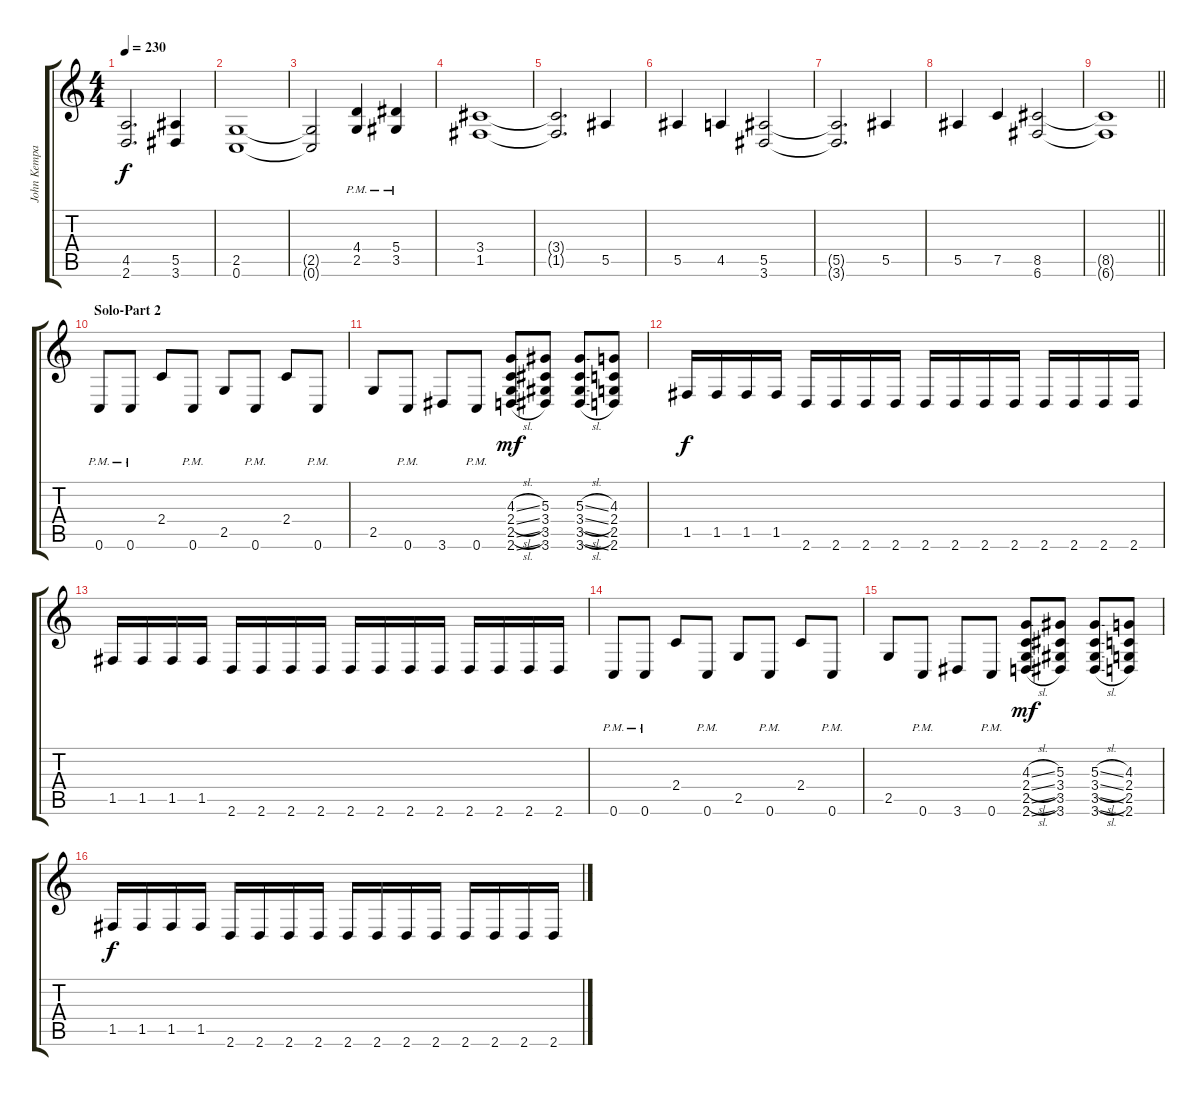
\track ("John Kempainen" "John Kempa") {instrument overdrivenguitar}
\staff {score tabs}
\tuning (C4 G3 Eb3 Bb2 F2 C2) {hide}
\ts (4 4)
\tempo 230
\clef g2
\ks c
(4.5{t} 2.6{t}).2{d dy f} (5.5 3.6).4 |
(2.5 0.6).1 |
(2.5{t} 0.6{t}).2 (4.4{pm} 2.5{pm}).4 (5.4{pm} 3.5{pm}).4 |
(3.4 1.5).1 |
(3.4{t} 1.5{t}).2{d} 5.5.4 |
5.5.4 4.5.4 (5.5 3.6).2 |
(5.5{t} 3.6{t}).2{d} 5.5.4 |
5.5.4 7.5.4 (8.5 6.6).2 |
\barLineRight lightlight
(8.5{t} 6.6{t}).1 |
\section ("" "Solo-Part 2")
0.6{pm}.8 0.6{pm}.8 2.4.8 0.6{pm}.8 2.5.8 0.6{pm}.8 2.4.8 0.6{pm}.8 |
2.5.8 0.6{pm}.8 3.6.8 0.6{pm}.8 (4.3{sl} 2.4{sl} 2.5{sl} 2.6{sl}).8{dy mf} (5.3 3.4 3.5 3.6).8 (5.3{sl} 3.4{sl} 3.5{sl} 3.6{sl}).8 (4.3 2.4 2.5 2.6).8 |
1.5.16{dy f} 1.5.16 1.5.16 1.5.16 2.6.16 2.6.16 2.6.16 2.6.16 2.6.16 2.6.16 2.6.16 2.6.16 2.6.16 2.6.16 2.6.16 2.6.16 |
1.5.16 1.5.16 1.5.16 1.5.16 2.6.16 2.6.16 2.6.16 2.6.16 2.6.16 2.6.16 2.6.16 2.6.16 2.6.16 2.6.16 2.6.16 2.6.16 |
0.6{pm}.8 0.6{pm}.8 2.4.8 0.6{pm}.8 2.5.8 0.6{pm}.8 2.4.8 0.6{pm}.8 |
2.5.8 0.6{pm}.8 3.6.8 0.6{pm}.8 (4.3{sl} 2.4{sl} 2.5{sl} 2.6{sl}).8{dy mf} (5.3 3.4 3.5 3.6).8 (5.3{sl} 3.4{sl} 3.5{sl} 3.6{sl}).8 (4.3 2.4 2.5 2.6).8 |
1.5.16{dy f} 1.5.16 1.5.16 1.5.16 2.6.16 2.6.16 2.6.16 2.6.16 2.6.16 2.6.16 2.6.16 2.6.16 2.6.16 2.6.16 2.6.16 2.6.16
